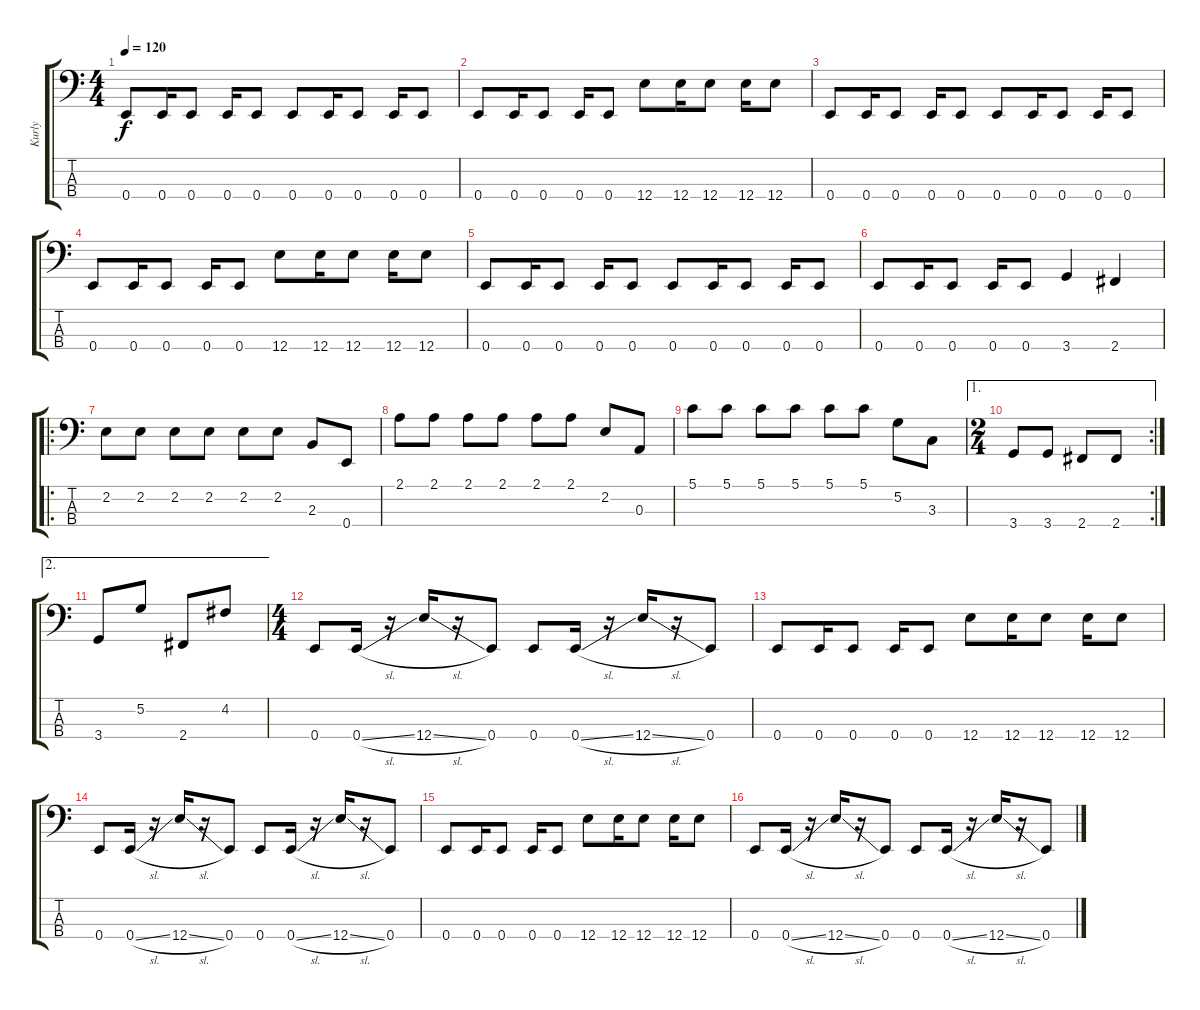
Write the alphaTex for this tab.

\track ("Kurly" "Kurly") {instrument electricbasspick}
\staff {score tabs}
\tuning (G2 D2 A1 E1) {hide}
\ts (4 4)
\tempo 120
\clef f4
\ks c
0.4.8{dy f} 0.4.16 0.4.8 0.4.16 0.4.8 0.4.8 0.4.16 0.4.8 0.4.16 0.4.8 |
0.4.8 0.4.16 0.4.8 0.4.16 0.4.8 12.4.8 12.4.16 12.4.8 12.4.16 12.4.8 |
0.4.8 0.4.16 0.4.8 0.4.16 0.4.8 0.4.8 0.4.16 0.4.8 0.4.16 0.4.8 |
0.4.8 0.4.16 0.4.8 0.4.16 0.4.8 12.4.8 12.4.16 12.4.8 12.4.16 12.4.8 |
0.4.8 0.4.16 0.4.8 0.4.16 0.4.8 0.4.8 0.4.16 0.4.8 0.4.16 0.4.8 |
0.4.8 0.4.16 0.4.8 0.4.16 0.4.8 3.4.4 2.4.4 |
\ro
2.2.8 2.2.8 2.2.8 2.2.8 2.2.8 2.2.8 2.3.8 0.4.8 |
2.1.8 2.1.8 2.1.8 2.1.8 2.1.8 2.1.8 2.2.8 0.3.8 |
5.1.8 5.1.8 5.1.8 5.1.8 5.1.8 5.1.8 5.2.8 3.3.8 |
\ae 1
\rc 2
\ts (2 4)
3.4.8 3.4.8 2.4.8 2.4.8 |
\ae 2
3.4.8{volume 16 instrument slapbass1} 5.2.8 2.4.8 4.2.8 |
\ts (4 4)
0.4.8{volume 14 instrument electricbasspick} 0.4{sl}.16 r.16 12.4{sl}.16 r.16 0.4.8 0.4.8 0.4{sl}.16 r.16 12.4{sl}.16 r.16 0.4.8 |
0.4.8 0.4.16 0.4.8 0.4.16 0.4.8 12.4.8 12.4.16 12.4.8 12.4.16 12.4.8 |
0.4.8{volume 14 instrument electricbasspick} 0.4{sl}.16 r.16 12.4{sl}.16 r.16 0.4.8 0.4.8 0.4{sl}.16 r.16 12.4{sl}.16 r.16 0.4.8 |
0.4.8 0.4.16 0.4.8 0.4.16 0.4.8 12.4.8 12.4.16 12.4.8 12.4.16 12.4.8 |
0.4.8{volume 14 instrument electricbasspick} 0.4{sl}.16 r.16 12.4{sl}.16 r.16 0.4.8 0.4.8 0.4{sl}.16 r.16 12.4{sl}.16 r.16 0.4.8
